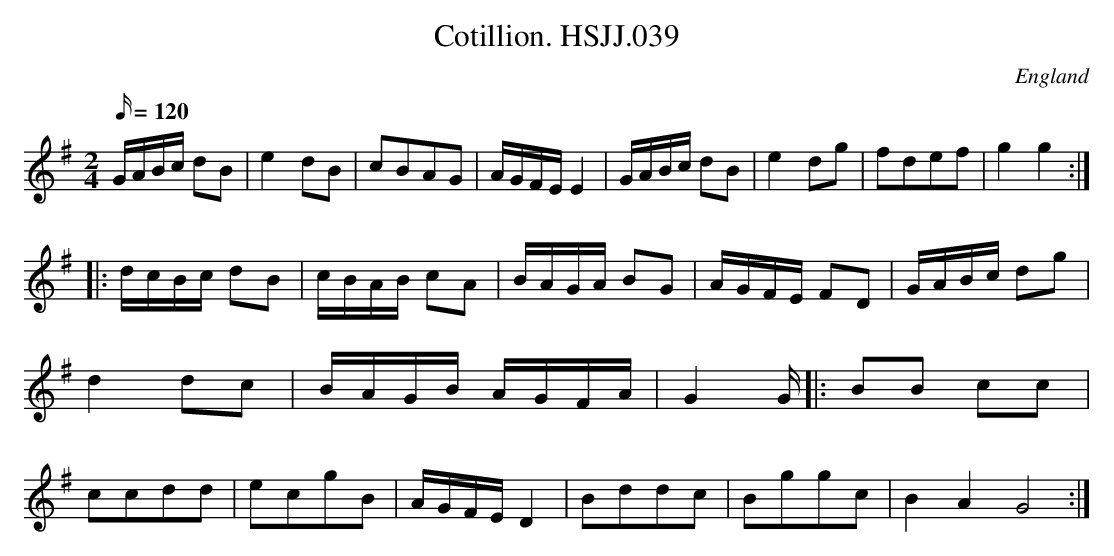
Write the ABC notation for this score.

X:1
T:Cotillion. HSJJ.039
M:2/4
L:1/16
Q:120
O:England
K:G
GABc d2B2|e4d2B2|c2B2A2G2|AGFEE4|GABc d2B2|e4d2g2|f2d2e2f2|g4g4:|!
|:dcBc d2B2|cBAB c2A2|BAGA B2G2|AGFE F2D2|GABc d2g2|d4d2c2|BAGB AGFA|G4G
4:|!
|:B2B2 c2c2|c2c2d2d2|e2c2g2B2|AGFED4|B2d2d2c2|B2g2g2c2|B4A4G8:|]
